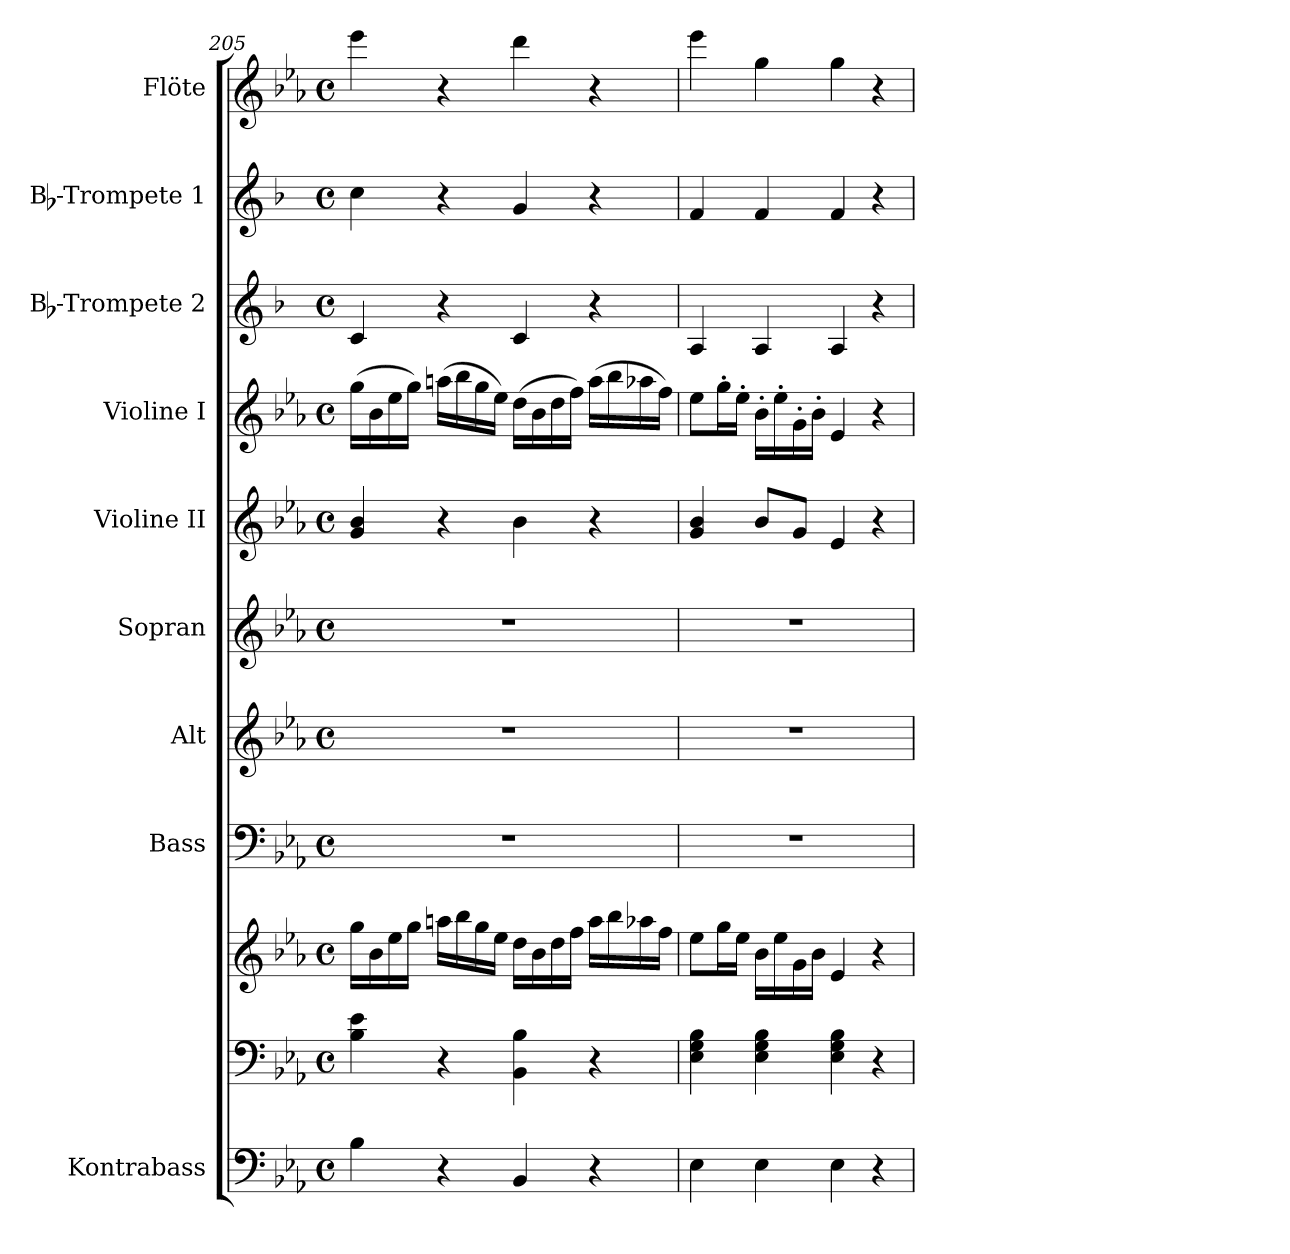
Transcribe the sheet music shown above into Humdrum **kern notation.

**kern	**kern	**kern	**kern	**kern	**kern	**kern	**kern	**kern	**kern	**kern
*part10	*part9	*part9	*part8	*part7	*part6	*part5	*part4	*part3	*part2	*part1
*staff11	*staff10	*staff9	*staff8	*staff7	*staff6	*staff5	*staff4	*staff3	*staff2	*staff1
*I"Kontrabass	*	*	*I"Bass	*I"Alt	*I"Sopran	*I"Violine II	*I"Violine I	*I"Bb-Trompete 2	*I"Bb-Trompete 1	*I"Flöte
*I'Kb.	*	*	*I'B.	*I'A.	*I'S.	*I'Vl. II	*I'Vl. I	*I'Bb Trp. 2	*I'Bb Trp. 1	*I'Fl.
*clefF4	*clefF4	*clefG2	*clefF4	*clefG2	*clefG2	*clefG2	*clefG2	*clefG2	*clefG2	*clefG2
*ITrd7c12	*	*	*	*	*	*	*	*ITrd1c2	*ITrd1c2	*
*k[b-e-a-]	*k[b-e-a-]	*k[b-e-a-]	*k[b-e-a-]	*k[b-e-a-]	*k[b-e-a-]	*k[b-e-a-]	*k[b-e-a-]	*k[b-e-a-]	*k[b-e-a-]	*k[b-e-a-]
*E-:	*E-:	*E-:	*E-:	*E-:	*E-:	*E-:	*E-:	*E-:	*E-:	*E-:
*M4/4	*M4/4	*M4/4	*M4/4	*M4/4	*M4/4	*M4/4	*M4/4	*M4/4	*M4/4	*M4/4
*met(c)	*met(c)	*met(c)	*met(c)	*met(c)	*met(c)	*met(c)	*met(c)	*met(c)	*met(c)	*met(c)
=205	=205	=205	=205	=205	=205	=205	=205	=205	=205	=205
4BB-\	4B-\ 4e-\	16gg\LL	1r	1r	1r	4g/ 4b-/	(>16gg\LL	4B-/	4b-\	4eee-\
.	.	16b-\	.	.	.	.	16b-\	.	.	.
.	.	16ee-\	.	.	.	.	16ee-\	.	.	.
.	.	16gg\JJ	.	.	.	.	16gg\JJ)	.	.	.
4r	4r	16aan\LL	.	.	.	4r	(>16aan\LL	4r	4r	4r
.	.	16bb-\	.	.	.	.	16bb-\	.	.	.
.	.	16gg\	.	.	.	.	16gg\	.	.	.
.	.	16ee-\JJ	.	.	.	.	16ee-\JJ)	.	.	.
4BBB-/	4BB-\ 4B-\	16dd\LL	.	.	.	4b-\	(>16dd\LL	4B-/	4f/	4ddd\
.	.	16b-\	.	.	.	.	16b-\	.	.	.
.	.	16dd\	.	.	.	.	16dd\	.	.	.
.	.	16ff\JJ	.	.	.	.	16ff\JJ)	.	.	.
4r	4r	16aa\LL	.	.	.	4r	(>16aa\LL	4r	4r	4r
.	.	16bb-\	.	.	.	.	16bb-\	.	.	.
.	.	16aa-X\	.	.	.	.	16aa-X\	.	.	.
.	.	16ff\JJ	.	.	.	.	16ff\JJ)	.	.	.
!!LO:PB:g=z
=206	=206	=206	=206	=206	=206	=206	=206	=206	=206	=206
4EE-\	4E-\ 4G\ 4B-\	8ee-\L	1r	1r	1r	4g/ 4b-/	8ee-\L	4G/	4e-/	4eee-\
.	.	16gg\L	.	.	.	.	16gg'>\L	.	.	.
.	.	16ee-\JJ	.	.	.	.	16ee-'>\JJ	.	.	.
4EE-\	4E-\ 4G\ 4B-\	16b-\LL	.	.	.	8b-/L	16b-'>\LL	4G/	4e-/	4gg\
.	.	16ee-\	.	.	.	.	16ee-'>\	.	.	.
.	.	16g\	.	.	.	8g/J	16g'>\	.	.	.
.	.	16b-\JJ	.	.	.	.	16b-'>\JJ	.	.	.
4EE-\	4E-\ 4G\ 4B-\	4e-/	.	.	.	4e-/	4e-/	4G/	4e-/	4gg\
4r	4r	4r	.	.	.	4r	4r	4r	4r	4r
=	=	=	=	=	=	=	=	=	=	=
*-	*-	*-	*-	*-	*-	*-	*-	*-	*-	*-
